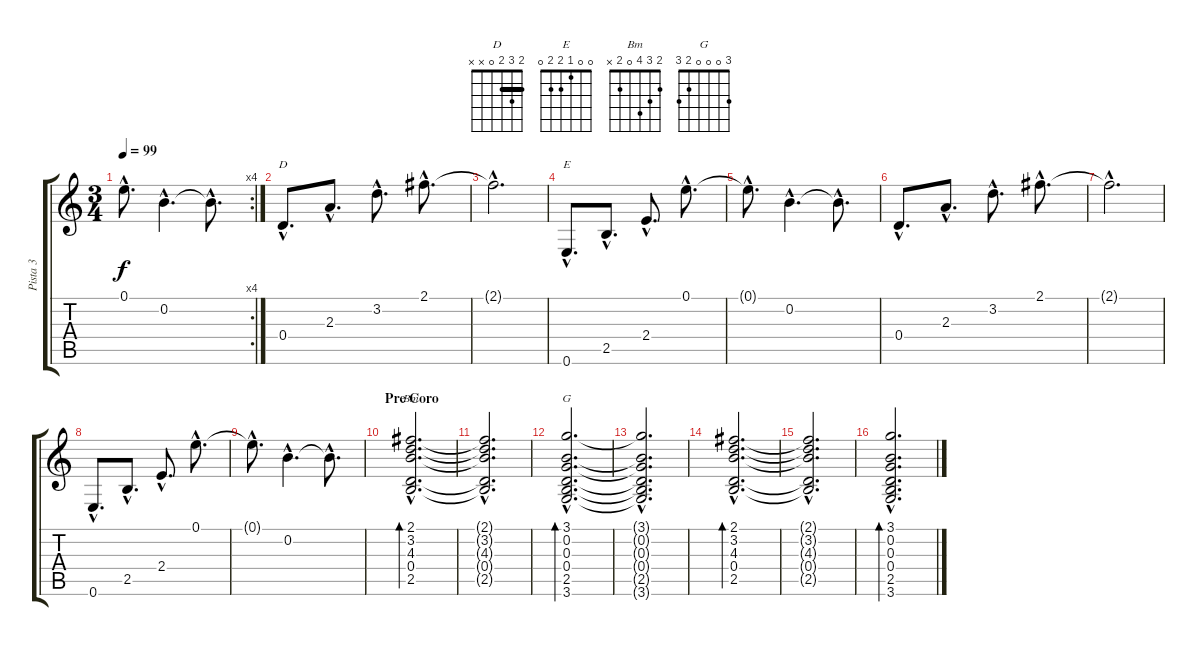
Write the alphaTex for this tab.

\track ("Pista 3" "Pista 3") {instrument electricguitarclean}
\staff {score tabs}
\tuning (E4 B3 G3 D3 A2 E2) {hide}
\chord ("D" 2 3 2 0 x x) {barre 2}
\chord ("E" 0 0 1 2 2 0)
\chord ("Bm" 2 3 4 0 2 x)
\chord ("G" 3 0 0 0 2 3)
\rc 4
\ts (3 4)
\tempo 99
\clef g2
\ks c
0.1{hac t}.8{d dy f} 0.2{hac}.4{d} 0.2{hac t}.8{d} |
0.4{hac}.8{d ch "D"} 2.3{hac}.8{d} 3.2{hac}.8{d} 2.1{hac}.8{d} |
2.1{hac t}.2{d} |
0.6{hac}.8{d ch "E"} 2.5{hac}.8{d} 2.4{hac}.8{d} 0.1{hac}.8{d} |
0.1{hac t}.8{d} 0.2{hac}.4{d} 0.2{hac t}.8{d} |
0.4{hac}.8{d} 2.3{hac}.8{d} 3.2{hac}.8{d} 2.1{hac}.8{d} |
2.1{hac t}.2{d} |
0.6{hac}.8{d} 2.5{hac}.8{d} 2.4{hac}.8{d} 0.1{hac}.8{d} |
0.1{hac t}.8{d} 0.2{hac}.4{d} 0.2{hac t}.8{d} |
\section ("" "Pre Coro")
(2.1{hac} 3.2{hac} 4.3{hac} 0.4{hac} 2.5{hac}).2{d bd 240 ch "Bm"} |
(2.1{hac t} 3.2{hac t} 4.3{hac t} 0.4{hac t} 2.5{hac t}).2{d} |
(3.1{hac} 0.2{hac} 0.3{hac} 0.4{hac} 2.5{hac} 3.6{hac}).2{d bd 60 ch "G"} |
(3.1{hac t} 0.2{hac t} 0.3{hac t} 0.4{hac t} 2.5{hac t} 3.6{hac t}).2{d} |
(2.1{hac} 3.2{hac} 4.3{hac} 0.4{hac} 2.5{hac}).2{d bd 240} |
(2.1{hac t} 3.2{hac t} 4.3{hac t} 0.4{hac t} 2.5{hac t}).2{d} |
(3.1{hac} 0.2{hac} 0.3{hac} 0.4{hac} 2.5{hac} 3.6{hac}).2{d bd 60}
